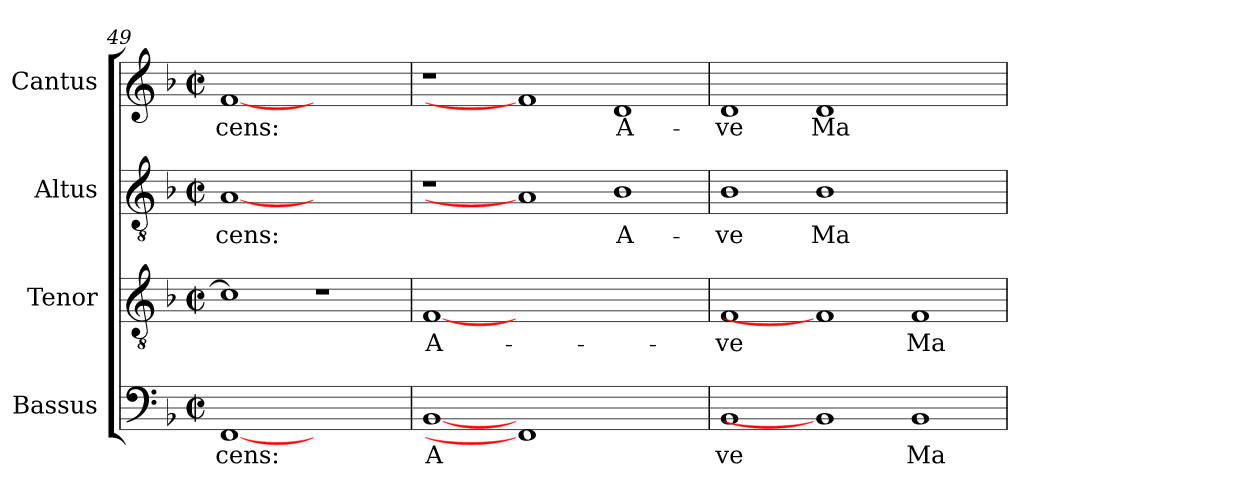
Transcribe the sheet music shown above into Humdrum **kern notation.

**kern	**text	**kern	**text	**kern	**text	**kern	**text
*part4	*part4	*part3	*part3	*part2	*part2	*part1	*part1
*staff4	*staff4	*staff3	*staff3	*staff2	*staff2	*staff1	*staff1
*I"Bassus	*	*I"Tenor	*	*I"Altus	*	*I"Cantus	*
!!LO:LB:g=z
*clefF4	*	*clefGv2	*	*clefGv2	*	*clefG2	*
*k[b-]	*	*k[b-]	*	*k[b-]	*	*k[b-]	*
*F:	*	*F:	*	*F:	*	*F:	*
*M2/2	*	*M2/2	*	*M2/2	*	*M2/2	*
*met(c|)	*	*met(c|)	*	*met(c|)	*	*met(c|)	*
=49	=49	=49	=49	=49	=49	=49	=49
!	!LO:LY:b:cj	!	!	!	!LO:LY:b:cj	!	!LO:LY:b:cj
[1FF	cens:	1c]	.	[1A	cens:	[1f	-cens:
1ryy	.	1r	.	1ryy	.	1ryy	.
=50	=50	=50	=50	=50	=50	=50	=50
!	!LO:LY:b:cj	!	!LO:LY:b:cj	!	!	!	!
[1BB-	A	[1F	A-	1r	.	1r	.
1FF]	.	0ryy	.	1A]	.	1f]	.
!	!	!	!	!	!LO:LY:b:cj	!	!LO:LY:b:cj
1ryy	.	.	.	1B-	A-	1d	A-
=51	=51	=51	=51	=51	=51	=51	=51
!	!LO:LY:b:cj	!	!LO:LY:b:cj	!	!LO:LY:b:cj	!	!LO:LY:b:cj
1BB-	ve	1F	-ve	1B-	-ve	1d	-ve
!	!	!	!	!	!LO:LY:b:cj	!	!LO:LY:b:cj
1BB-]	.	1F]	.	1B-	Ma-	1d	Ma-
!	!LO:LY:b:cj	!	!LO:LY:b:cj	!	!	!	!
1BB-	Ma	1F	Ma-	1ryy	.	1ryy	.
=	=	=	=	=	=	=	=
*-	*-	*-	*-	*-	*-	*-	*-
